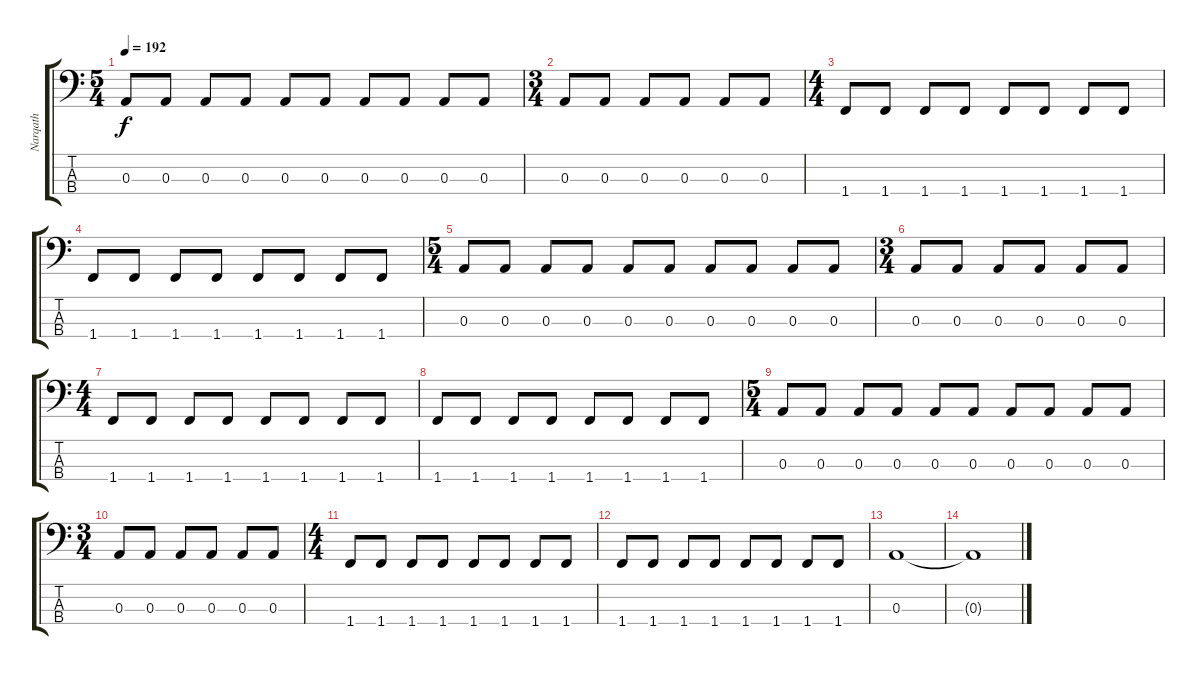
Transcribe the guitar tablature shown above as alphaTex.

\track ("Narqath" "Narqath") {instrument electricbasspick}
\staff {score tabs}
\tuning (G2 D2 A1 E1) {hide}
\ts (5 4)
\tempo 192
\clef f4
\ks c
0.3.8{dy f} 0.3.8 0.3.8 0.3.8 0.3.8 0.3.8 0.3.8 0.3.8 0.3.8 0.3.8 |
\ts (3 4)
0.3.8 0.3.8 0.3.8 0.3.8 0.3.8 0.3.8 |
\ts (4 4)
1.4.8 1.4.8 1.4.8 1.4.8 1.4.8 1.4.8 1.4.8 1.4.8 |
1.4.8 1.4.8 1.4.8 1.4.8 1.4.8 1.4.8 1.4.8 1.4.8 |
\ts (5 4)
0.3.8 0.3.8 0.3.8 0.3.8 0.3.8 0.3.8 0.3.8 0.3.8 0.3.8 0.3.8 |
\ts (3 4)
0.3.8 0.3.8 0.3.8 0.3.8 0.3.8 0.3.8 |
\ts (4 4)
1.4.8 1.4.8 1.4.8 1.4.8 1.4.8 1.4.8 1.4.8 1.4.8 |
1.4.8 1.4.8 1.4.8 1.4.8 1.4.8 1.4.8 1.4.8 1.4.8 |
\ts (5 4)
0.3.8 0.3.8 0.3.8 0.3.8 0.3.8 0.3.8 0.3.8 0.3.8 0.3.8 0.3.8 |
\ts (3 4)
0.3.8 0.3.8 0.3.8 0.3.8 0.3.8 0.3.8 |
\ts (4 4)
1.4.8 1.4.8 1.4.8 1.4.8 1.4.8 1.4.8 1.4.8 1.4.8 |
1.4.8 1.4.8 1.4.8 1.4.8 1.4.8 1.4.8 1.4.8 1.4.8 |
0.3.1 |
0.3{t}.1
